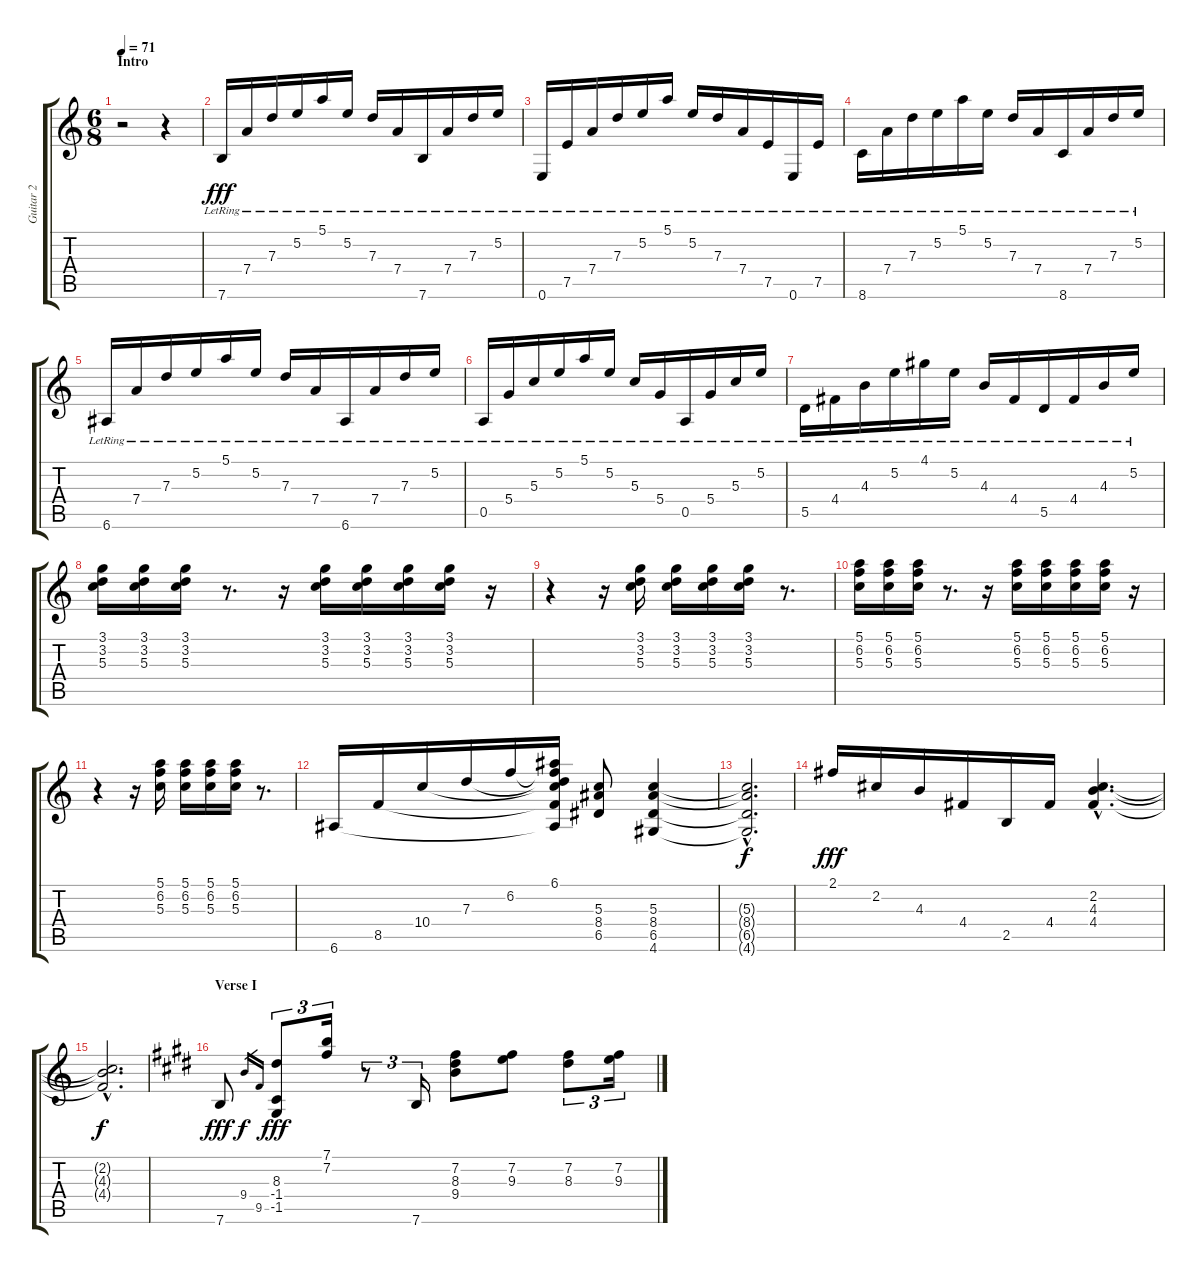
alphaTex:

\track ("Guitar 2" "Guitar 2") {instrument electricguitarclean}
\staff {score tabs}
\tuning (E4 B3 G3 D3 A2 E2) {hide}
\ts (6 8)
\section ("" "Intro")
\tempo 71
\clef g2
\ks c
r.2{dy fff instrument electricguitarclean} r.4 |
7.6{lr}.16 7.4{lr}.16 7.3{lr}.16 5.2{lr}.16 5.1{lr}.16 5.2{lr}.16 7.3{lr}.16 7.4{lr}.16 7.6{lr}.16 7.4{lr}.16 7.3{lr}.16 5.2{lr}.16 |
0.6{lr}.16 7.5{lr}.16 7.4{lr}.16 7.3{lr}.16 5.2{lr}.16 5.1{lr}.16 5.2{lr}.16 7.3{lr}.16 7.4{lr}.16 7.5{lr}.16 0.6{lr}.16 7.5{lr}.16 |
8.6{lr}.16 7.4{lr}.16 7.3{lr}.16 5.2{lr}.16 5.1{lr}.16 5.2{lr}.16 7.3{lr}.16 7.4{lr}.16 8.6{lr}.16 7.4{lr}.16 7.3{lr}.16 5.2{lr}.16 |
6.6{lr}.16 7.4{lr}.16 7.3{lr}.16 5.2{lr}.16 5.1{lr}.16 5.2{lr}.16 7.3{lr}.16 7.4{lr}.16 6.6{lr}.16 7.4{lr}.16 7.3{lr}.16 5.2{lr}.16 |
0.5{lr}.16 5.4{lr}.16 5.3{lr}.16 5.2{lr}.16 5.1{lr}.16 5.2{lr}.16 5.3{lr}.16 5.4{lr}.16 0.5{lr}.16 5.4{lr}.16 5.3{lr}.16 5.2{lr}.16 |
5.5{lr}.16 4.4{lr}.16 4.3{lr}.16 5.2{lr}.16 4.1{lr}.16 5.2{lr}.16 4.3{lr}.16 4.4{lr}.16 5.5{lr}.16 4.4{lr}.16 4.3{lr}.16 5.2{lr}.16 |
(3.1 3.2 5.3).16 (3.1 3.2 5.3).16 (3.1 3.2 5.3).16 r.8{d} r.16 (3.1 3.2 5.3).16 (3.1 3.2 5.3).16 (3.1 3.2 5.3).16 (3.1 3.2 5.3).16 r.16 |
r.4 r.16 (3.1 3.2 5.3).16 (3.1 3.2 5.3).16 (3.1 3.2 5.3).16 (3.1 3.2 5.3).16 r.8{d} |
(5.1 6.2 5.3).16 (5.1 6.2 5.3).16 (5.1 6.2 5.3).16 r.8{d} r.16 (5.1 6.2 5.3).16 (5.1 6.2 5.3).16 (5.1 6.2 5.3).16 (5.1 6.2 5.3).16 r.16 |
r.4 r.16 (5.1 6.2 5.3).16 (5.1 6.2 5.3).16 (5.1 6.2 5.3).16 (5.1 6.2 5.3).16 r.8{d} |
6.6.16 8.5.16 10.4.16 7.3.16 6.2.16 (6.1 6.2{t} 7.3{t} 10.4{t} 8.5{t} 6.6{t}).16 (5.3 8.4 6.5).8 (5.3 8.4 6.5 4.6).4 |
(5.3{hac t} 8.4{hac t} 6.5{hac t} 4.6{hac t}).2{d dy f} |
2.1.16{dy fff} 2.2.16 4.3.16 4.4.16 2.5.16 4.4.16 (2.2{hac} 4.3{hac} 4.4{hac}).4{d} |
(2.2{hac t} 4.3{hac t} 4.4{hac t}).2{d dy f} |
\section ("" "Verse I")
\ks e
7.6.8{dy fff volume 16} 9.4.16{gr dy f} 9.5.16{gr} (8.3 -1.4 -1.5).8{tu (3 2) dy fff} (7.1 7.2).16{tu (3 2)} r.8{tu (3 2)} 7.6.16{tu (3 2)} (7.2 8.3 9.4).8 (7.2 9.3).8 (7.2 8.3).8{tu (3 2)} (7.2 9.3).16{tu (3 2)}
